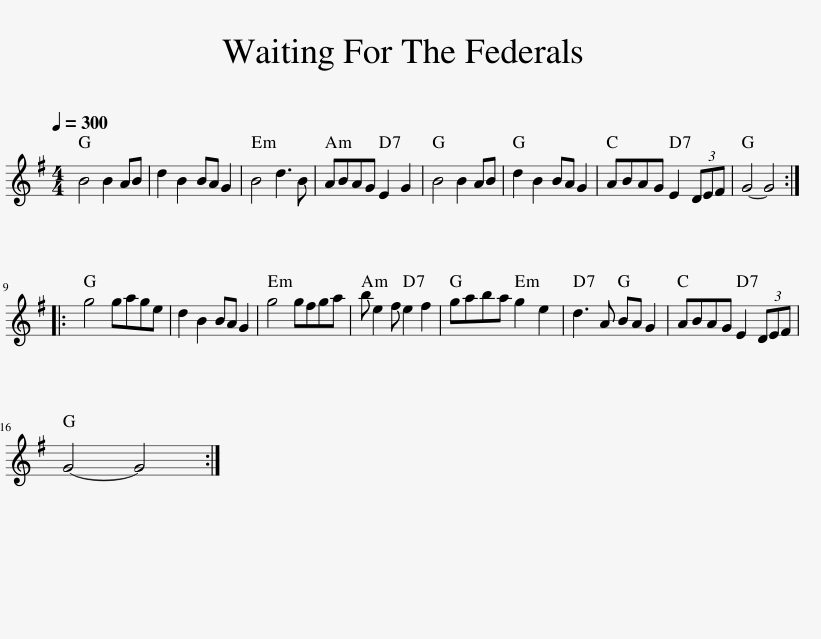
X:1
L:1/8
Q:1/4=300
M:4/4
I:linebreak $
K:G
V:1 treble
V:1
 B4 B2 AB | d2 B2 BA G2 | B4 d3 B | ABAG E2 G2 | B4 B2 AB | %5
 d2 B2 BA G2 | ABAG E2 (3DEF | G4- G4 ::$ g4 gage | d2 B2 BA G2 | %10
 g4 gfga | b e2 f e2 f2 | gaba g2 e2 | d3 A BA G2 | ABAG E2 (3DEF |$ %15
 G4- G4 :| %16
